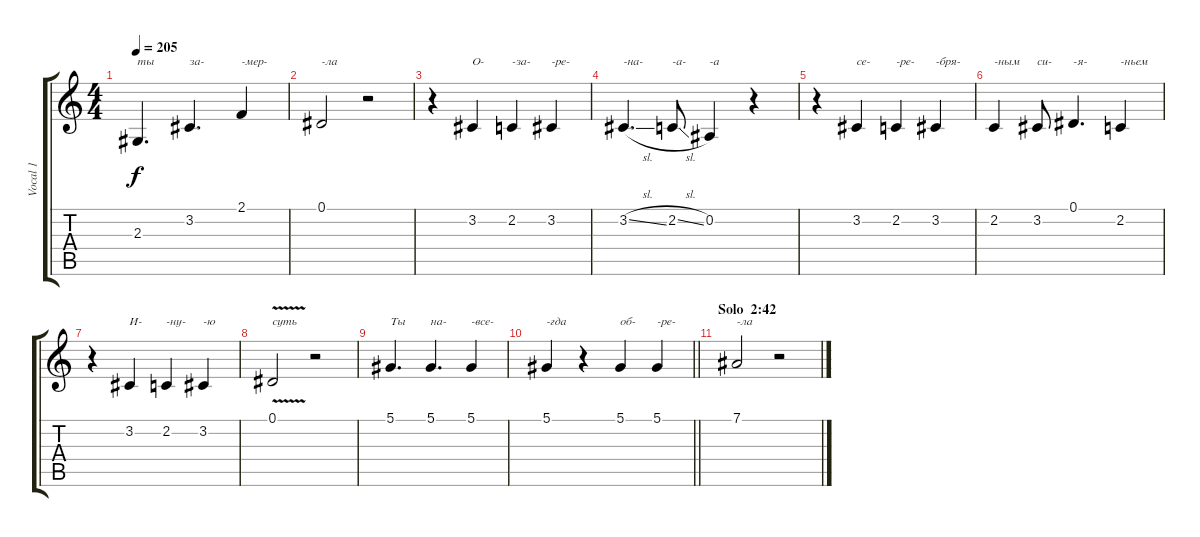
\track ("Vocal 1" "Vocal 1") {instrument tenorsax}
\staff {score tabs}
\tuning (Eb4 Bb3 Gb3 Db3 Ab2 Db2) {hide}
\ts (4 4)
\tempo 205
\clef g2
\ks c
2.3.4{d txt "ты" dy f} 3.2.4{d txt "за-"} 2.1.4{txt "-мер-"} |
0.1.2{txt "-ла"} r.2 |
r.4 3.2.4{txt "О-"} 2.2.4{txt "-за-"} 3.2.4{txt "-ре-"} |
3.2{sl}.4{d txt "-на-"} 2.2{sl}.8{txt "-а-"} 0.2.4{txt "-а"} r.4 |
r.4 3.2.4{txt "се-"} 2.2.4{txt "-ре-"} 3.2.4{txt "-бря-"} |
2.2.4{txt "-ным"} 3.2.8{txt "си-"} 0.1.4{d txt "-я-"} 2.2.4{txt "-ньем"} |
r.4 3.2.4{txt "И-"} 2.2.4{txt "-ну-"} 3.2.4{txt "-ю"} |
0.1{v}.2{txt "суть"} r.2 |
5.1.4{d txt "Ты"} 5.1.4{d txt "на-"} 5.1.4{txt "-все-"} |
\barLineRight lightlight
5.1.4{txt "-гда"} r.4 5.1.4{txt "об-"} 5.1.4{txt "-ре-"} |
\section ("" "Solo  2:42")
7.1.2{txt "-ла"} r.2
